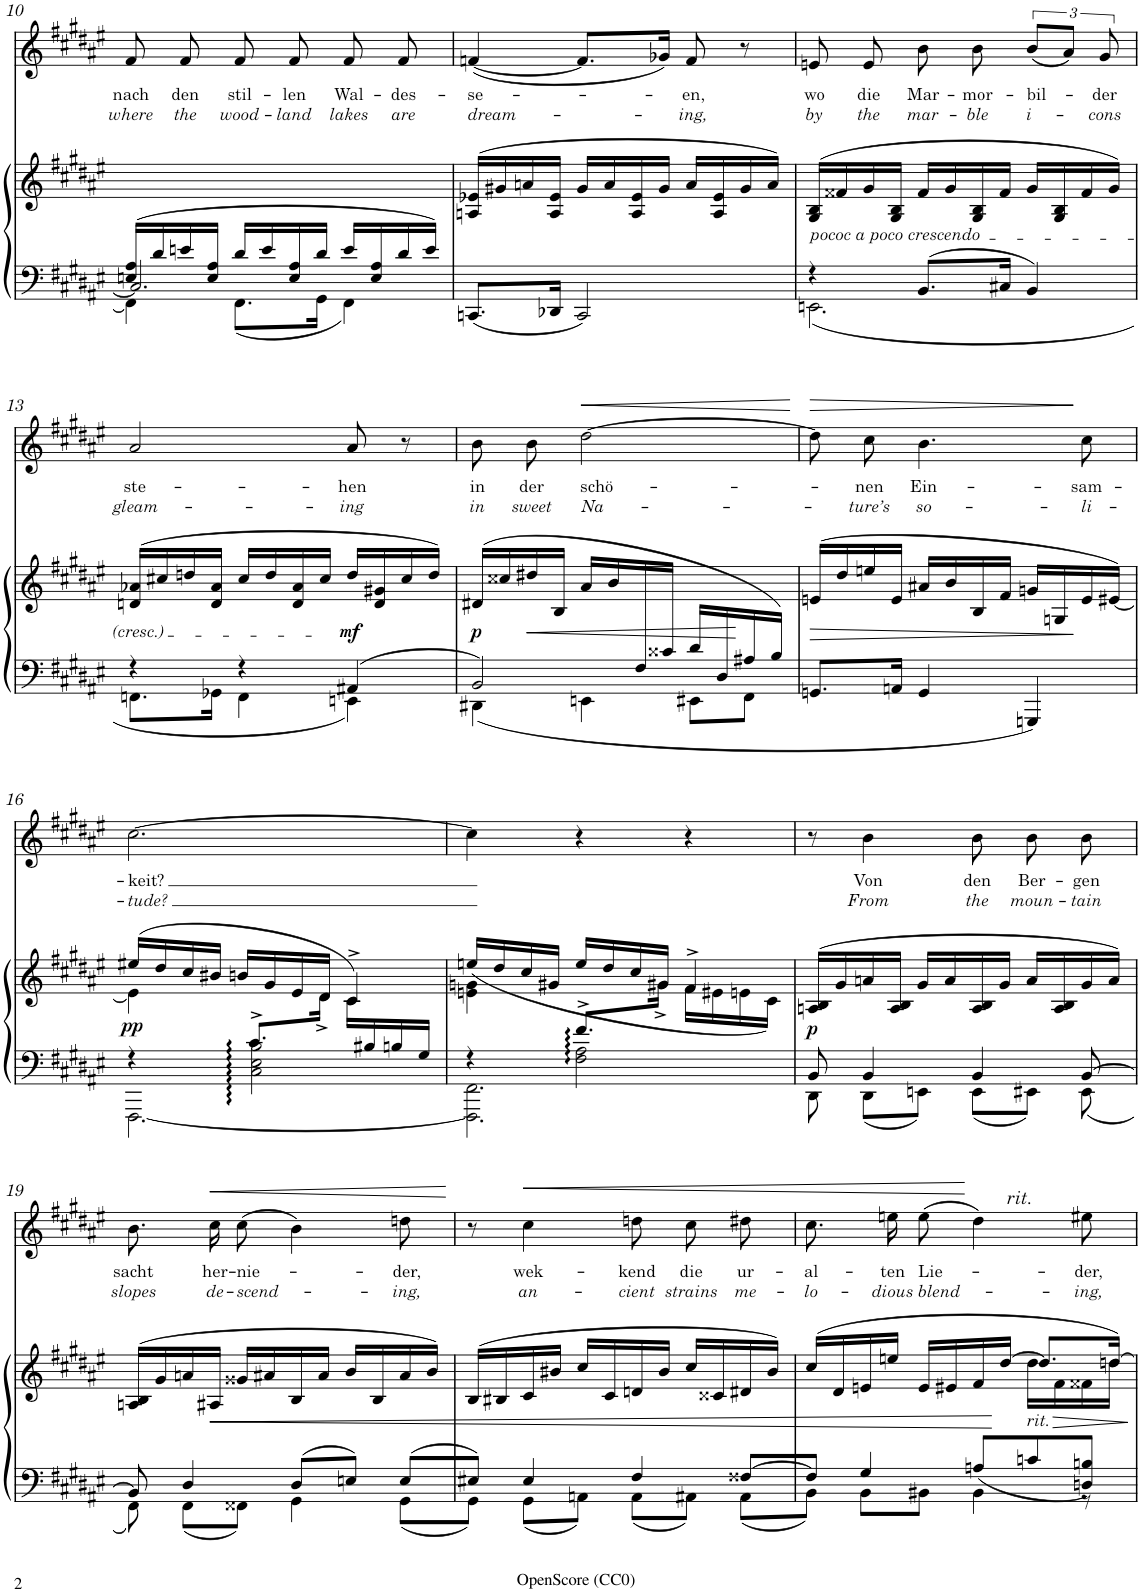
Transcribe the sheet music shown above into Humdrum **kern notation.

**kern	**kern	**dynam	**kern	**text	**text	**dynam
*part2	*part2	*part2	*part1	*part1	*part1	*part1
*staff3	*staff2	*staff2/3	*staff1	*staff1	*staff1	*staff1
*I"Piano	*	*	*I"Voice	*	*	*
*I'Pno	*	*	*	*	*	*
!!LO:PB:g=z
*clefF4	*clefG2	*	*clefG2	*	*	*
*k[f#c#g#d#a#e#]	*k[f#c#g#d#a#e#]	*	*k[f#c#g#d#a#e#]	*	*	*
*M3/4	*M3/4	*	*M3/4	*	*	*
=10	=10	=10	=10	=10	=10	=10
*^	*	*	*	*	*	*
*	*^	*	*	*	*	*	*
!	!	!	!	!	!	!LO:LY:b	!LO:LY:b	!
16En/ 16A#/LL	4FF#\]	2.C#/]	2.ryy	.	8f#/	nach	where	.
16d#/	.	.	.	.	.	.	.	.
!	!	!	!	!	!	!LO:LY:b	!LO:LY:b	!
16en/	.	.	.	.	8f#/	den	the	.
16E/ 16A#/JJ	.	.	.	.	.	.	.	.
!	!	!	!	!	!	!LO:LY:b	!LO:LY:b	!
16d#/LL	8.FF#\L	.	.	.	8f#/	stil-	wood-	.
16e/	.	.	.	.	.	.	.	.
!	!	!	!	!	!	!LO:LY:b	!LO:LY:b	!
16E/ 16A#/	.	.	.	.	8f#/	-len	-land	.
16d#/JJ	16GG#\Jk	.	.	.	.	.	.	.
!	!	!	!	!	!	!LO:LY:b	!LO:LY:b	!
16e/LL	4FF#\	.	.	.	8f#/	Wal-	lakes	.
16E/ 16A#/	.	.	.	.	.	.	.	.
!	!	!	!	!	!	!LO:LY:b	!LO:LY:b	!
16d#/	.	.	.	.	8f#/	-des-	are	.
16e/JJ	.	.	.	.	.	.	.	.
*v	*v	*v	*	*	*	*	*	*
=11	=11	=11	=11	=11	=11	=11
!	!	!	!	!LO:LY:b	!LO:LY:b	!
8.CCn/L	(>16An/ 16e-X/LL	.	([4fn/	-se-	dream-	.
.	16g#X/	.	.	.	.	.
.	16an/	.	.	.	.	.
16DD-X/Jk	16A/ 16e-/JJ	.	.	.	.	.
2CC/	16g#/LL	.	8.f/L]	.	.	.
.	16a/	.	.	.	.	.
.	16A/ 16e-/	.	.	.	.	.
.	16g#/JJ	.	16g-X/Jk)	.	.	.
!	!	!	!	!LO:LY:b	!LO:LY:b	!
.	16a/LL	.	8f/	-en,	-ing,	.
.	16A/ 16e-/	.	.	.	.	.
.	16g#/	.	8r	.	.	.
.	16a/JJ)	.	.	.	.	.
=12	=12	=12	=12	=12	=12	=12
*^	*	*	*	*	*	*
!	!	!LO:TX:b:i:t=pococ a poco crescendo	!	!	!	!	!
!	!	!	!	!	!LO:LY:b	!LO:LY:b	!
4r	2.EEn\	(>16G#/ 16B/LL	.	8en/	wo	by	.
.	.	16f##X/	.	.	.	.	.
!	!	!	!	!	!LO:LY:b	!LO:LY:b	!
.	.	16g#/	.	8e/	die	the	.
.	.	16G#/ 16B/JJ	.	.	.	.	.
!	!	!	!	!	!LO:LY:b	!LO:LY:b	!
8.BB/L	.	16f##/LL	.	8b\	Mar-	mar-	.
.	.	16g#/	.	.	.	.	.
!	!	!	!	!	!LO:LY:b	!LO:LY:b	!
.	.	16G#/ 16B/	.	8b\	-mor-	-ble	.
16C#X/Jk	.	16f##/JJ	.	.	.	.	.
!	!	!	!	!	!LO:LY:b	!LO:LY:b	!
4BB/	.	16g#/LL	.	(12b/L	-bil-	i-	.
.	.	16G#/ 16B/	.	.	.	.	.
.	.	.	.	12a#/J)	.	.	.
.	.	16f##/	.	.	.	.	.
!	!	!	!	!	!LO:LY:b	!LO:LY:b	!
.	.	.	.	12g#/	-der	-cons	.
.	.	16g#/JJ)	.	.	.	.	.
!!LO:LB:g=z
=13	=13	=13	=13	=13	=13	=13	=13
!	!	!	!	!	!LO:LY:b	!LO:LY:b	!
4r	8.FFn\L	(>16dn/ 16a-X/LL	.	2a#/	ste-	gleam-	.
.	.	16cc#X/	.	.	.	.	.
.	.	16ddn/	.	.	.	.	.
.	16GG-X\Jk	16d/ 16a-/JJ	.	.	.	.	.
4r	4FF\	16cc#/LL	.	.	.	.	.
.	.	16dd/	.	.	.	.	.
.	.	16d/ 16a-/	.	.	.	.	.
.	.	16cc#/JJ	.	.	.	.	.
!	!	!	!LO:DY:b	!	!LO:LY:b	!LO:LY:b	!
4AA#X/	4EEn\	16dd/LL	mf	8a#/	-hen	-ing	.
.	.	16d/ 16g#X/	.	.	.	.	.
.	.	16cc#/	.	8r	.	.	.
.	.	16dd/JJ)	.	.	.	.	.
=14	=14	=14	=14	=14	=14	=14	=14
*	*^	*	*	*	*	*	*
!	!	!	!	!LO:DY:b	!	!LO:LY:b	!LO:LY:b	!
4.ryy	2BB/	4DD#X\	(>16d#X/LL	p	8b\	in	in	.
.	.	.	16cc##X/	.	.	.	.	.
!	!	!	!	!LO:HP:b	!	!LO:LY:b	!LO:LY:b	!
.	.	.	16dd#X/	<	8b\	der	sweet	.
.	.	.	16B/JJ	.	.	.	.	.
!	!	!	!	!	!	!LO:LY:b	!LO:LY:b	!LO:HP:b
.	.	4EEn\	16a#/LL	.	[2dd#\	schö-	Na-	<
.	.	.	16b/	.	.	.	.	.
16F#/	.	.	4.ryy	.	.	.	.	.
16c##X/JJ	.	.	.	.	.	.	.	.
16d#/LL	4ryy	8EE#X\L	.	.	.	.	.	.
16D#/	.	.	.	.	.	.	.	.
16A#X/	.	8FF#\J	.	[	.	.	.	.
16B/JJ)	.	.	.	.	.	.	.	.
*v	*v	*v	*	*	*	*	*	*
.	.	.	.	.	.	[
=15	=15	=15	=15	=15	=15	=15
!	!	!LO:HP:b	!	!	!	!LO:HP:b
8.GGn/L	(>16en/LL	>	8dd#\]	.	.	>
.	16dd#/	.	.	.	.	.
!	!	!	!	!LO:LY:b	!LO:LY:b	!
.	16een/	.	8cc#\	-nen	-ture’s	.
16AAn/Jk	16e/JJ	.	.	.	.	.
!	!	!	!	!LO:LY:b	!LO:LY:b	!
4GG/	16a#X/LL	.	4.b\	Ein-	so-	.
.	16b/	.	.	.	.	.
.	16B/	.	.	.	.	.
.	16f#/JJ	.	.	.	.	.
4GGGn/	16gn/LL	.	.	.	.	.
.	16Gn/	.	.	.	.	.
!	!	!	!	!LO:LY:b	!LO:LY:b	!
.	16e/	]	8cc#\	-sam-	-li-	]
.	[<16e#X/JJ)	.	.	.	.	.
!!LO:LB:g=z
=16	=16	=16	=16	=16	=16	=16
*^	*^	*	*	*	*	*
*	*^	*	*	*	*	*	*	*
!	!	!	!	!	!LO:DY:b	!	!LO:LY:b	!LO:LY:b	!
4ryy	4r	[2.FFF#\	(16ee#X/LL	4e#\]	pp	[2.cc#\	-keit?	-tude?	.
.	.	.	16dd#/	.	.	.	.	.	.
.	.	.	16cc#/	.	.	.	.	.	.
.	.	.	16b#X/JJ	.	.	.	.	.	.
8.c#^/L	2C#\ 2E#\ 2B\	.	16bn/LL	8.ryy	.	.	.	.	.
.	.	.	16g#/	.	.	.	.	.	.
.	.	.	16e#/	.	.	.	.	.	.
8ryy	.	.	16d#/JJ	16d#^\Jk	.	.	.	.	.
.	.	.	4c#^/)	16c#\LL	.	.	.	.	.
16B#X/	.	.	.	8.ryy	.	.	.	.	.
16Bn/	.	.	.	.	.	.	.	.	.
16G#/JJ	.	.	.	.	.	.	.	.	.
=17	=17	=17	=17	=17	=17	=17	=17	=17	=17
4ryy	4r	2.FFF#\] 2.FF#\	(16een/LL	4en\ 4gn\	.	4cc#\]	.	.	.
.	.	.	16dd#/	.	.	.	.	.	.
.	.	.	16cc#/	.	.	.	.	.	.
.	.	.	16g#X/JJ	.	.	.	.	.	.
8.f#^/L	2F#\ 2A#\	.	16ee/LL	8.ryy	.	4r	.	.	.
.	.	.	16dd#/	.	.	.	.	.	.
.	.	.	16cc#/	.	.	.	.	.	.
4ryy	.	.	16g#/JJ	16g#X^\Jk	.	.	.	.	.
.	.	.	4f#^/	16f#\LL	.	4r	.	.	.
.	.	.	.	16e#X\	.	.	.	.	.
.	.	.	.	16en\	.	.	.	.	.
16ryy	.	.	.	16c#\JJ)	.	.	.	.	.
*	*v	*v	*	*	*	*	*	*	*
=18	=18	=18	=18	=18	=18	=18	=18	=18
!	!	!	!	!LO:DY:b	!	!	!	!
*	*	*v	*v	*	*	*	*	*
8BB/	8DD#\	(>16An/ 16B/LL	p	8r	.	.	.
.	.	16g#/	.	.	.	.	.
!	!	!	!	!	!LO:LY:b	!LO:LY:b	!
4BB/	8DD#\L	16an/	.	4b\	Von	From	.
.	.	16A/ 16B/JJ	.	.	.	.	.
.	8EEn\J	16g#/LL	.	.	.	.	.
.	.	16a/	.	.	.	.	.
!	!	!	!	!	!LO:LY:b	!LO:LY:b	!
4BB/	8EE\L	16A/ 16B/	.	8b\	den	the	.
.	.	16g#/JJ	.	.	.	.	.
!	!	!	!	!	!LO:LY:b	!LO:LY:b	!
.	8EE#X\J	16a/LL	.	8b\	Ber-	moun-	.
.	.	16A/ 16B/	.	.	.	.	.
!	!	!	!	!	!LO:LY:b	!LO:LY:b	!
[8BB/	8EE#\	16g#/	.	8b\	-gen	-tain	.
.	.	16a/JJ)	.	.	.	.	.
!!LO:LB:g=z
=19	=19	=19	=19	=19	=19	=19	=19
!	!	!	!	!	!LO:LY:b	!LO:LY:b	!
8BB/]	8FF#\	(>16An/ 16B/LL	.	8.b\	sacht	slopes	.
.	.	16g#/	.	.	.	.	.
4D#/	8FF#\L	16an/	.	.	.	.	.
!	!	!	!LO:HP:b	!	!LO:LY:b	!LO:LY:b	!LO:HP:b
.	.	16A#X/JJ	<	16cc#\	her-	de-	<
!	!	!	!	!	!LO:LY:b	!LO:LY:b	!
.	8FF##X\J	16g##X/LL	.	(8cc#\	-nie-	-scend-	.
.	.	16a#X/	.	.	.	.	.
8D#/L	4GG#\	16B/	.	4b\)	.	.	.
.	.	16a#/JJ	.	.	.	.	.
8En/J	.	16b/LL	.	.	.	.	.
.	.	16B/	.	.	.	.	.
!	!	!	!	!	!LO:LY:b	!LO:LY:b	!
8E/L	8GG#\L	16a#/	.	8ddn\	-der,	-ing,	.
.	.	16b/JJ)	.	.	.	.	.
*v	*v	*	*	*	*	*	*
.	.	.	.	.	.	[
=20	=20	=20	=20	=20	=20	=20
*^	*	*	*	*	*	*
8E#X/J	8GG#\J	(>16B/LL	.	8r	.	.	.
.	.	16B#X/	.	.	.	.	.
!	!	!	!	!	!LO:LY:b	!LO:LY:b	!LO:HP:b
4E#/	8GG#\L	16c#/	.	4cc#\	wek-	an-	<
.	.	16b#X/JJ	.	.	.	.	.
.	8AAn\J	16cc#/LL	.	.	.	.	.
.	.	16c#/	.	.	.	.	.
!	!	!	!	!	!LO:LY:b	!LO:LY:b	!
4F#/	8AA\L	16dn/	.	8ddn\	-kend	-cient	.
.	.	16b#/JJ	.	.	.	.	.
!	!	!	!	!	!LO:LY:b	!LO:LY:b	!
.	8AA#X\J	16cc#/LL	.	8cc#\	die	strains	.
.	.	16c##X/	.	.	.	.	.
!	!	!	!	!	!LO:LY:b	!LO:LY:b	!
[8F##X/L	8AA#\L	16d#X/	.	8dd#X\	ur-	me-	.
.	.	16b#/JJ)	.	.	.	.	.
=21	=21	=21	=21	=21	=21	=21	=21
*	*	*^	*	*	*	*	*
!	!	!	!	!	!	!LO:LY:b	!LO:LY:b	!
8F##/J]	8BB\J	(16cc#/LL	4ryy	.	8.cc#\	-al-	-lo-	.
.	.	16d#/	.	.	.	.	.	.
4G#/	8BB\L	16en/	.	.	.	.	.	.
!	!	!	!	!	!	!LO:LY:b	!LO:LY:b	!
.	.	16een/JJ	.	.	16een\	-ten	-dious	.
!	!	!	!	!	!	!LO:LY:b	!LO:LY:b	!
.	8BB#X\J	16e/LL	4ryy	.	(8ee\	Lie-	blend-	.
.	.	16e#X/	.	.	.	.	.	.
8An/L	4BB#\	16f#/	.	.	4dd#\)	.	.	[
.	.	[16dd#/JJ	.	[	.	.	.	.
!	!	!LO:TX:b:i:t=rit.	!	!	!	!	!	!
!	!	!	!	!LO:HP:b	!	!	!	!
8cn/	.	8.dd#/L]	16dd#\LL	>	.	.	.	.
.	.	.	16f#\	.	.	.	.	.
!	!	!	!	!	!LO:TX:a:i:t=rit.	!	!	!
!	!	!	!	!	!	!LO:LY:b	!LO:LY:b	!
8Dn/ 8Bn/J	8r	.	16f##X\	.	8ee#X\	-der,	-ing,	.
.	.	[16ddn/Jk)	16dd\JJ	.	.	.	.	.
*v	*v	*	*	*	*	*	*	*
*	*v	*v	*	*	*	*	*
.	.	]	.	.	.	.
=	=	=	=	=	=	=
*-	*-	*-	*-	*-	*-	*-
